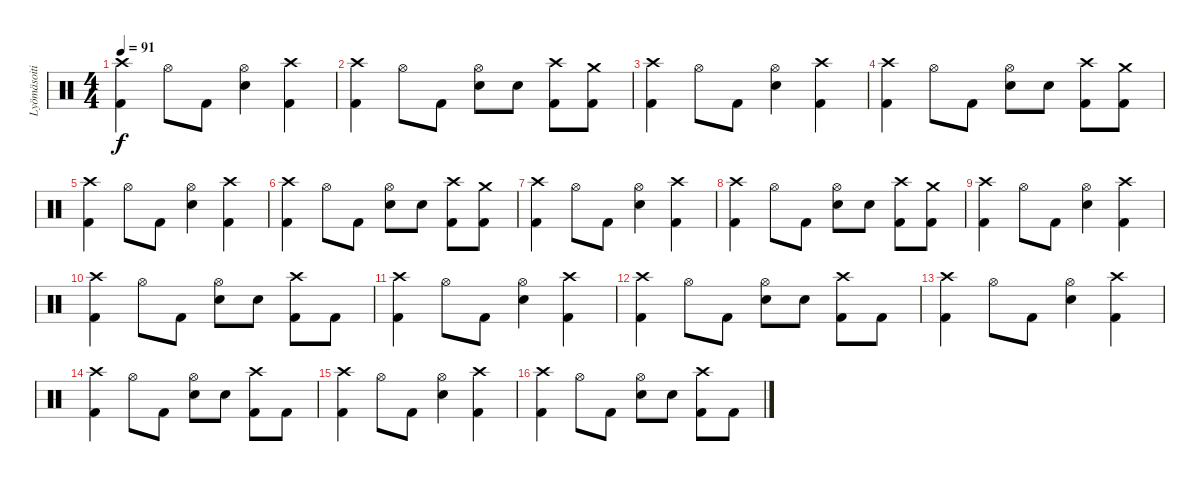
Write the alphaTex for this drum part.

\track ("Lyömäsoitin" "Lyömäsoiti") {instrument percussion}
\staff {score}
\articulation defaults
\ts (4 4)
\tempo 91
\clef neutral
\ks c
("Crash high (hit)" "Kick (hit) 2").4{dy f} "Hi-Hat (open)".8 "Kick (hit) 2".8 ("Hi-Hat (open)" "Snare (hit) 2").4 ("Crash high (hit)" "Kick (hit) 2").4 |
("Crash high (hit)" "Kick (hit) 2").4 "Hi-Hat (open)".8 "Kick (hit) 2".8 ("Hi-Hat (open)" "Snare (hit) 2").8 "Snare (hit) 2".8 ("Crash high (hit)" "Kick (hit) 2").8 ("Crash medium (hit)" "Kick (hit) 2").8 |
("Crash high (hit)" "Kick (hit) 2").4 "Hi-Hat (open)".8 "Kick (hit) 2".8 ("Hi-Hat (open)" "Snare (hit) 2").4 ("Crash high (hit)" "Kick (hit) 2").4 |
("Crash high (hit)" "Kick (hit) 2").4 "Hi-Hat (open)".8 "Kick (hit) 2".8 ("Hi-Hat (open)" "Snare (hit) 2").8 "Snare (hit) 2".8 ("Crash high (hit)" "Kick (hit) 2").8 ("Crash medium (hit)" "Kick (hit) 2").8 |
("Crash high (hit)" "Kick (hit) 2").4 "Hi-Hat (open)".8 "Kick (hit) 2".8 ("Hi-Hat (open)" "Snare (hit) 2").4 ("Crash high (hit)" "Kick (hit) 2").4 |
("Crash high (hit)" "Kick (hit) 2").4 "Hi-Hat (open)".8 "Kick (hit) 2".8 ("Hi-Hat (open)" "Snare (hit) 2").8 "Snare (hit) 2".8 ("Crash high (hit)" "Kick (hit) 2").8 ("Crash medium (hit)" "Kick (hit) 2").8 |
("Crash high (hit)" "Kick (hit) 2").4 "Hi-Hat (open)".8 "Kick (hit) 2".8 ("Hi-Hat (open)" "Snare (hit) 2").4 ("Crash high (hit)" "Kick (hit) 2").4 |
("Crash high (hit)" "Kick (hit) 2").4 "Hi-Hat (open)".8 "Kick (hit) 2".8 ("Hi-Hat (open)" "Snare (hit) 2").8 "Snare (hit) 2".8 ("Crash high (hit)" "Kick (hit) 2").8 ("Crash medium (hit)" "Kick (hit) 2").8 |
("Crash high (hit)" "Kick (hit) 2").4 "Hi-Hat (open)".8 "Kick (hit) 2".8 ("Hi-Hat (open)" "Snare (hit) 2").4 ("Crash high (hit)" "Kick (hit) 2").4 |
("Crash high (hit)" "Kick (hit) 2").4 "Hi-Hat (open)".8 "Kick (hit) 2".8 ("Hi-Hat (open)" "Snare (hit) 2").8 "Snare (hit) 2".8 ("Crash high (hit)" "Kick (hit) 2").8 "Kick (hit) 2".8 |
("Crash high (hit)" "Kick (hit) 2").4 "Hi-Hat (open)".8 "Kick (hit) 2".8 ("Hi-Hat (open)" "Snare (hit) 2").4 ("Crash high (hit)" "Kick (hit) 2").4 |
("Crash high (hit)" "Kick (hit) 2").4 "Hi-Hat (open)".8 "Kick (hit) 2".8 ("Hi-Hat (open)" "Snare (hit) 2").8 "Snare (hit) 2".8 ("Crash high (hit)" "Kick (hit) 2").8 "Kick (hit) 2".8 |
("Crash high (hit)" "Kick (hit) 2").4 "Hi-Hat (open)".8 "Kick (hit) 2".8 ("Hi-Hat (open)" "Snare (hit) 2").4 ("Crash high (hit)" "Kick (hit) 2").4 |
("Crash high (hit)" "Kick (hit) 2").4 "Hi-Hat (open)".8 "Kick (hit) 2".8 ("Hi-Hat (open)" "Snare (hit) 2").8 "Snare (hit) 2".8 ("Crash high (hit)" "Kick (hit) 2").8 "Kick (hit) 2".8 |
("Crash high (hit)" "Kick (hit) 2").4 "Hi-Hat (open)".8 "Kick (hit) 2".8 ("Hi-Hat (open)" "Snare (hit) 2").4 ("Crash high (hit)" "Kick (hit) 2").4 |
("Crash high (hit)" "Kick (hit) 2").4 "Hi-Hat (open)".8 "Kick (hit) 2".8 ("Hi-Hat (open)" "Snare (hit) 2").8 "Snare (hit) 2".8 ("Crash high (hit)" "Kick (hit) 2").8 "Kick (hit) 2".8
